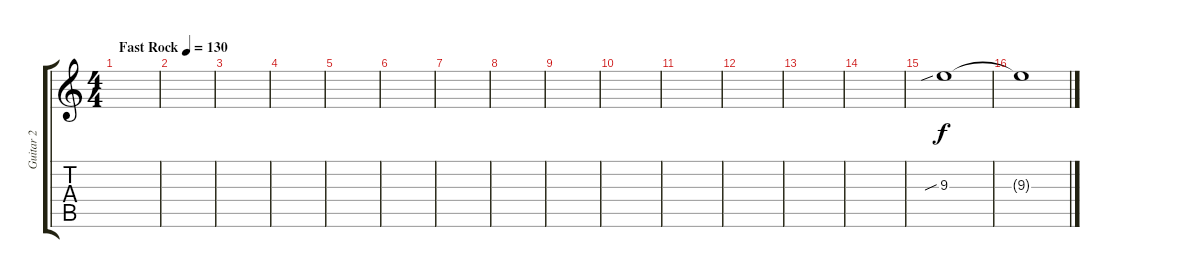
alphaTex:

\track ("Guitar 2" "Guitar 2") {instrument distortionguitar}
\staff {score tabs}
\tuning (E4 B3 G3 D3 A2 E2) {hide}
\ts (4 4)
\tempo (130 "Fast Rock")
\clef g2
\ks c
|
|
|
|
|
|
|
|
|
|
|
|
|
|
9.3{sib}.1 |
9.3{t}.1
